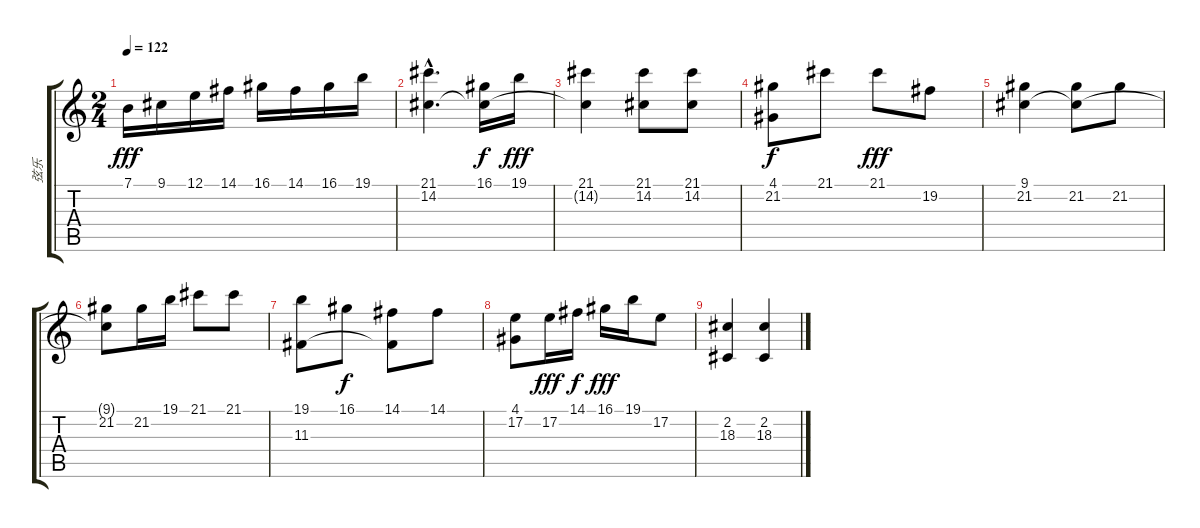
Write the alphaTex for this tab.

\track ("弦乐" "弦乐") {instrument stringensemble1}
\staff {score tabs}
\tuning (E4 B3 G3 D3 A2 E2) {hide}
\ts (2 4)
\tempo 122
\clef g2
\ks c
7.1.16{dy fff} 9.1.16 12.1.16 14.1.16 16.1.16 14.1.16 16.1.16 19.1.16 |
(21.1{hac} 14.2{hac}).4{d} (16.1 14.2{t}).16{dy f} 19.1.16{dy fff} |
(21.1 14.2{t}).4 (21.1 14.2).8 (21.1 14.2).8 |
(4.1 21.2).8{dy f} 21.1.8 21.1.8{dy fff} 19.2.8 |
(9.1 21.2).4 (9.1{t} 21.2).8 21.2.8 |
(9.1{t} 21.2).8 21.2.16 19.1.16 21.1.8 21.1.8 |
(19.1 11.3).8 16.1.8{dy f} (14.1 11.3{t}).8 14.1.8 |
(4.1 17.2).8 17.2.16{dy fff} 14.1.16{dy f} 16.1.16{dy fff} 19.1.16 17.2.8 |
(2.2 18.3).4 (2.2 18.3).4
